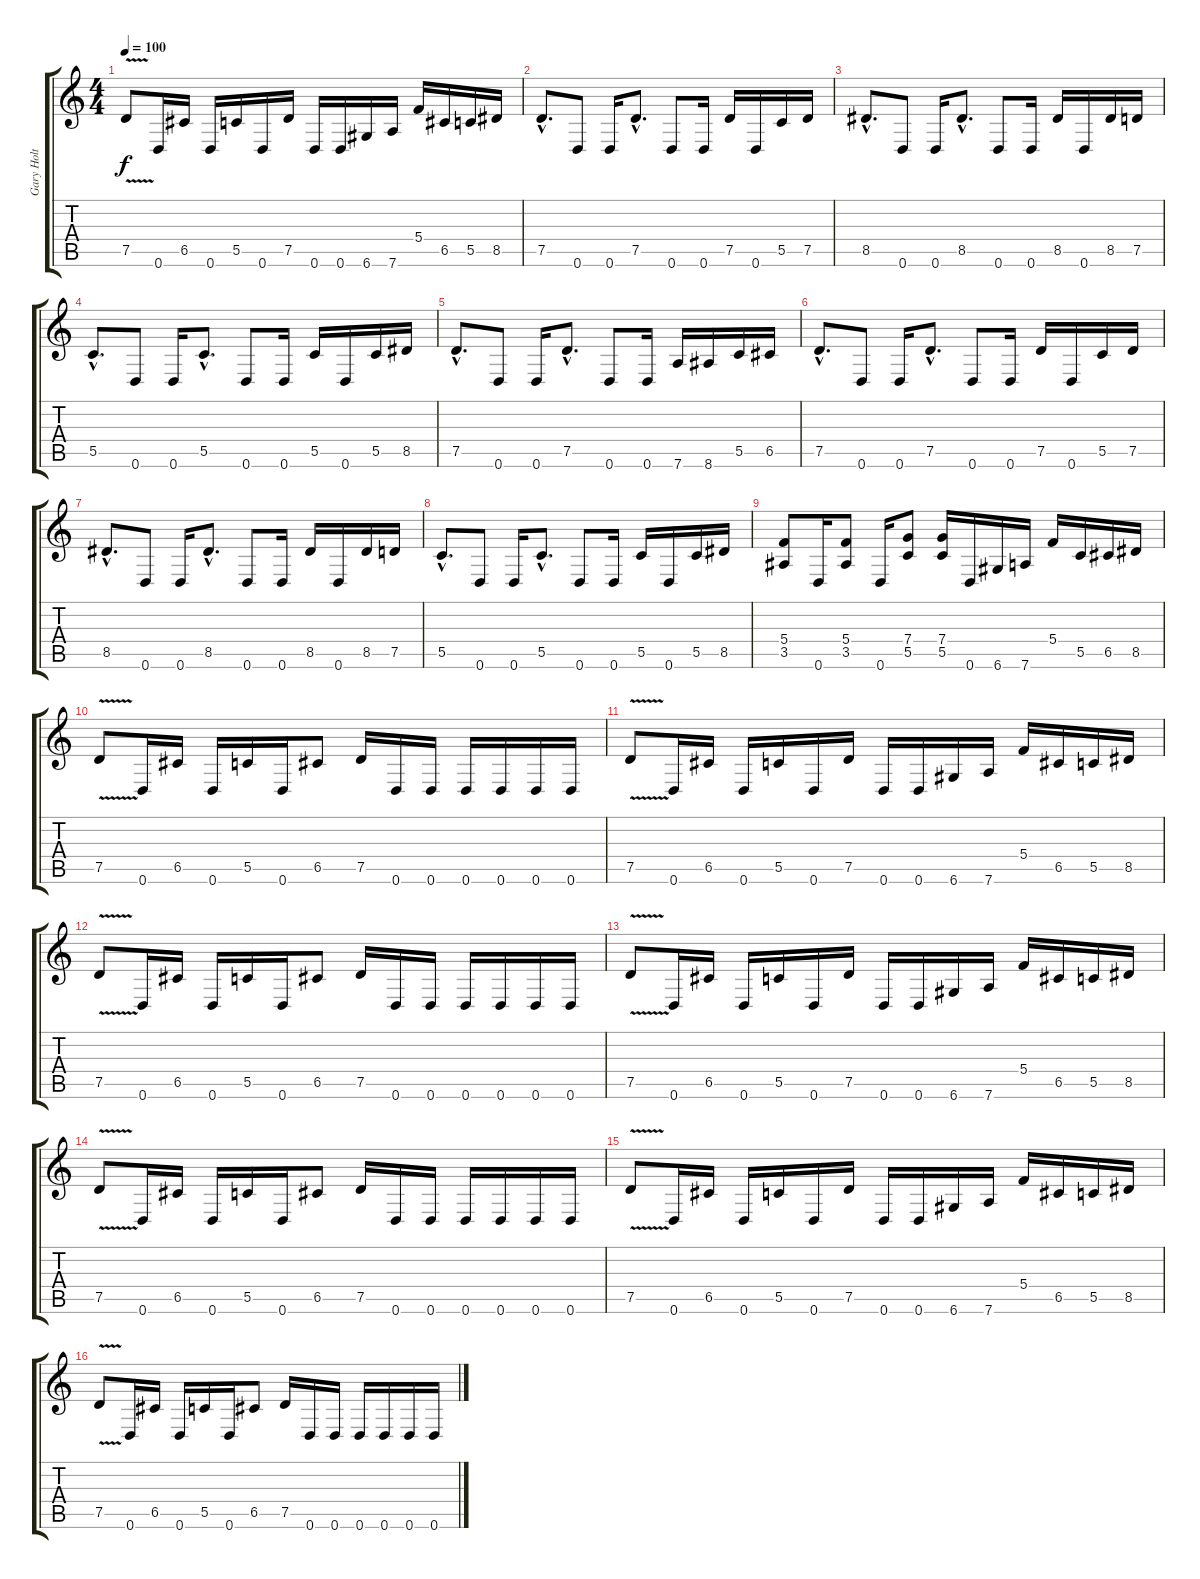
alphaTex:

\track ("Gary Holt" "Gary Holt") {instrument distortionguitar}
\staff {score tabs}
\tuning (D4 A3 F3 C3 G2 D2) {hide}
\ts (4 4)
\tempo 100
\clef g2
\ks c
7.5{v}.8{dy f} 0.6.16 6.5.16 0.6.16 5.5.16 0.6.16 7.5.16 0.6.16 0.6.16 6.6.16 7.6.16 5.4.16 6.5.16 5.5.16 8.5.16 |
7.5{hac}.8{d} 0.6.8 0.6.16 7.5{hac}.8{d} 0.6.8 0.6.16 7.5.16 0.6.16 5.5.16 7.5.16 |
8.5{hac}.8{d} 0.6.8 0.6.16 8.5{hac}.8{d} 0.6.8 0.6.16 8.5.16 0.6.16 8.5.16 7.5.16 |
5.5{hac}.8{d} 0.6.8 0.6.16 5.5{hac}.8{d} 0.6.8 0.6.16 5.5.16 0.6.16 5.5.16 8.5.16 |
7.5{hac}.8{d} 0.6.8 0.6.16 7.5{hac}.8{d} 0.6.8 0.6.16 7.6.16 8.6.16 5.5.16 6.5.16 |
7.5{hac}.8{d} 0.6.8 0.6.16 7.5{hac}.8{d} 0.6.8 0.6.16 7.5.16 0.6.16 5.5.16 7.5.16 |
8.5{hac}.8{d} 0.6.8 0.6.16 8.5{hac}.8{d} 0.6.8 0.6.16 8.5.16 0.6.16 8.5.16 7.5.16 |
5.5{hac}.8{d} 0.6.8 0.6.16 5.5{hac}.8{d} 0.6.8 0.6.16 5.5.16 0.6.16 5.5.16 8.5.16 |
(5.4 3.5).8 0.6.16 (5.4 3.5).8 0.6.16 (7.4 5.5).8 (7.4 5.5).16 0.6.16 6.6.16 7.6.16 5.4.16 5.5.16 6.5.16 8.5.16 |
7.5{v}.8 0.6.16 6.5.16 0.6.16 5.5.16 0.6.16 6.5.8 7.5.16 0.6.16 0.6.16 0.6.16 0.6.16 0.6.16 0.6.16 |
7.5{v}.8 0.6.16 6.5.16 0.6.16 5.5.16 0.6.16 7.5.16 0.6.16 0.6.16 6.6.16 7.6.16 5.4.16 6.5.16 5.5.16 8.5.16 |
7.5{v}.8 0.6.16 6.5.16 0.6.16 5.5.16 0.6.16 6.5.8 7.5.16 0.6.16 0.6.16 0.6.16 0.6.16 0.6.16 0.6.16 |
7.5{v}.8 0.6.16 6.5.16 0.6.16 5.5.16 0.6.16 7.5.16 0.6.16 0.6.16 6.6.16 7.6.16 5.4.16 6.5.16 5.5.16 8.5.16 |
7.5{v}.8 0.6.16 6.5.16 0.6.16 5.5.16 0.6.16 6.5.8 7.5.16 0.6.16 0.6.16 0.6.16 0.6.16 0.6.16 0.6.16 |
7.5{v}.8 0.6.16 6.5.16 0.6.16 5.5.16 0.6.16 7.5.16 0.6.16 0.6.16 6.6.16 7.6.16 5.4.16 6.5.16 5.5.16 8.5.16 |
7.5{v}.8 0.6.16 6.5.16 0.6.16 5.5.16 0.6.16 6.5.8 7.5.16 0.6.16 0.6.16 0.6.16 0.6.16 0.6.16 0.6.16
